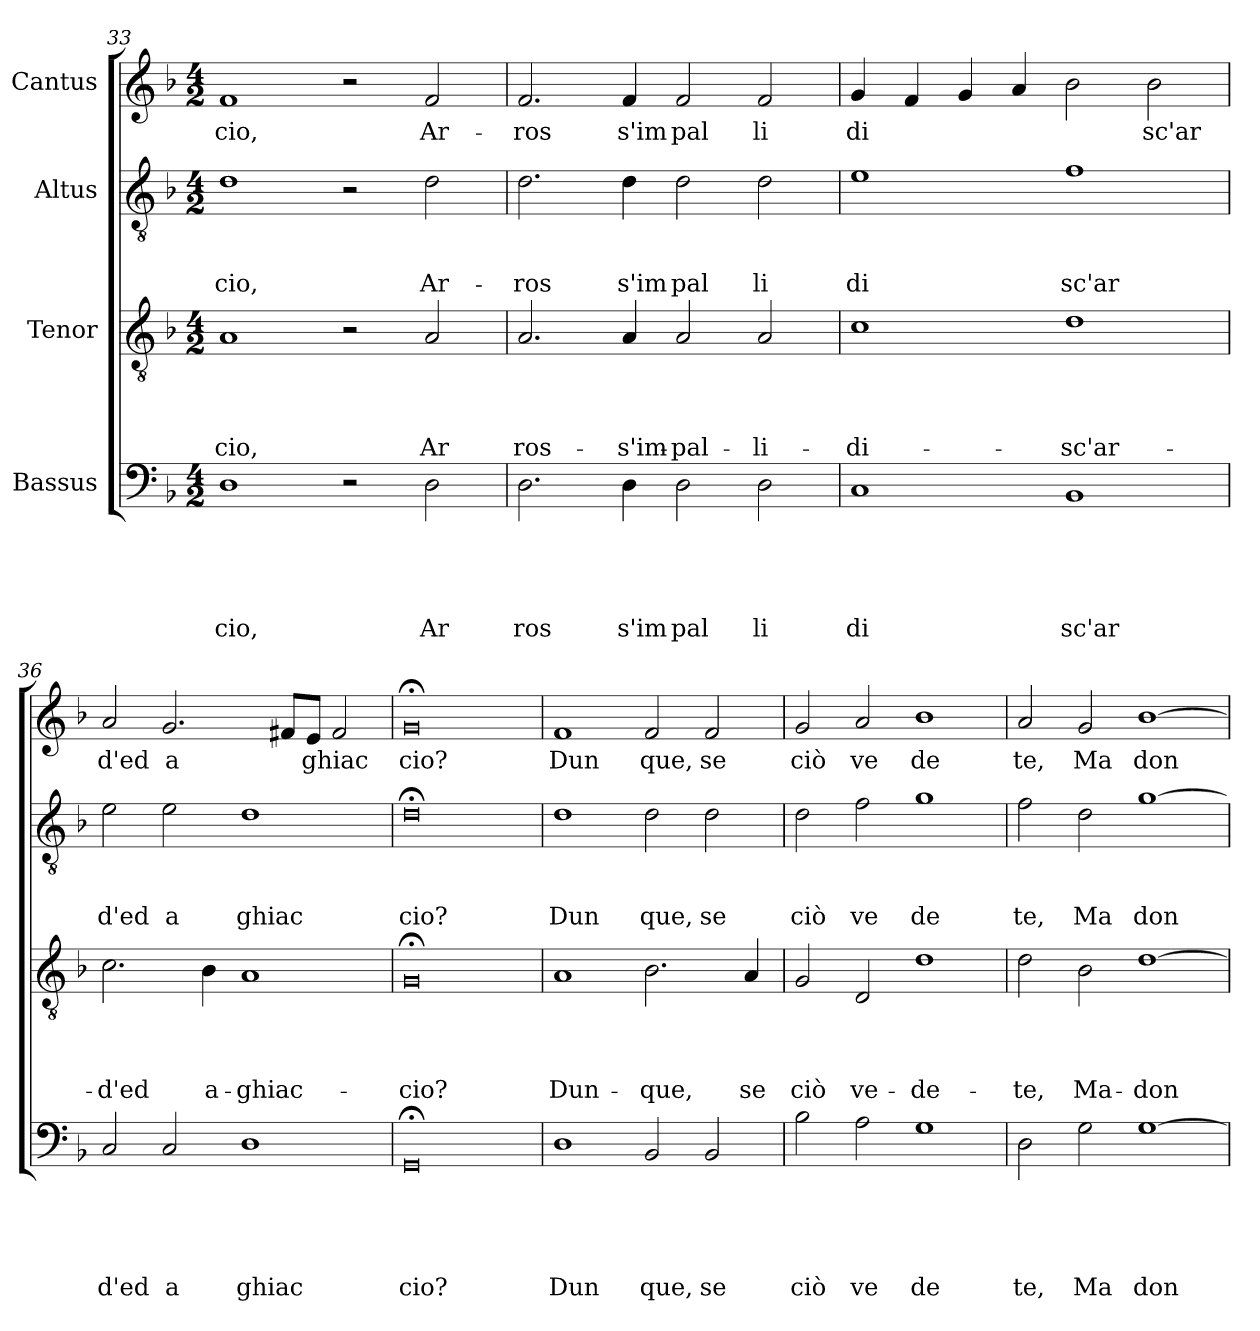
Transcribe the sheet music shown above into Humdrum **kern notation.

**kern	**text	**text	**text	**text	**text	**kern	**text	**text	**text	**text	**kern	**text	**text	**text	**kern	**text
*part4	*part4	*part4	*part4	*part4	*part4	*part3	*part3	*part3	*part3	*part3	*part2	*part2	*part2	*part2	*part1	*part1
*staff4	*staff4	*staff4	*staff4	*staff4	*staff4	*staff3	*staff3	*staff3	*staff3	*staff3	*staff2	*staff2	*staff2	*staff2	*staff1	*staff1
*I"Bassus	*	*	*	*	*	*I"Tenor	*	*	*	*	*I"Altus	*	*	*	*I"Cantus	*
*clefF4	*	*	*	*	*	*clefGv2	*	*	*	*	*clefGv2	*	*	*	*clefG2	*
*k[b-]	*	*	*	*	*	*k[b-]	*	*	*	*	*k[b-]	*	*	*	*k[b-]	*
*F:	*	*	*	*	*	*F:	*	*	*	*	*F:	*	*	*	*F:	*
*M4/2	*	*	*	*	*	*M4/2	*	*	*	*	*M4/2	*	*	*	*M4/2	*
=33	=33	=33	=33	=33	=33	=33	=33	=33	=33	=33	=33	=33	=33	=33	=33	=33
!	!	!	!	!	!LO:LY:b	!	!	!	!	!LO:LY:b	!	!	!	!LO:LY:b	!	!LO:LY:b
1D	.	.	.	.	cio,	1A	.	.	.	cio,	1d	.	.	-cio,	1f	-cio,
2r	.	.	.	.	.	2r	.	.	.	.	2r	.	.	.	2r	.
!	!	!	!	!	!LO:LY:b	!	!	!	!	!LO:LY:b	!	!	!	!LO:LY:b	!	!LO:LY:b
2D\	.	.	.	.	Ar	2A/	.	.	.	Ar	2d\	.	.	Ar-	2f/	Ar-
!!LO:PB:g=z
=34	=34	=34	=34	=34	=34	=34	=34	=34	=34	=34	=34	=34	=34	=34	=34	=34
!	!	!	!	!	!LO:LY:b	!	!	!	!	!LO:LY:b	!	!	!	!LO:LY:b	!	!LO:LY:b
2.D\	.	.	.	.	ros	2.A/	.	.	.	ros-	2.d\	.	.	-ros	2.f/	-ros
!	!	!	!	!	!LO:LY:b	!	!	!	!	!LO:LY:b	!	!	!	!LO:LY:b	!	!LO:LY:b
4D\	.	.	.	.	s'im	4A/	.	.	.	-s'im-	4d\	.	.	s'im	4f/	s'im
!	!	!	!	!	!LO:LY:b	!	!	!	!	!LO:LY:b	!	!	!	!LO:LY:b	!	!LO:LY:b
2D\	.	.	.	.	pal	2A/	.	.	.	-pal-	2d\	.	.	pal	2f/	pal
!	!	!	!	!	!LO:LY:b	!	!	!	!	!LO:LY:b	!	!	!	!LO:LY:b	!	!LO:LY:b
2D\	.	.	.	.	li	2A/	.	.	.	-li-	2d\	.	.	li	2f/	li
=35	=35	=35	=35	=35	=35	=35	=35	=35	=35	=35	=35	=35	=35	=35	=35	=35
!	!	!	!	!	!LO:LY:b	!	!	!	!	!LO:LY:b	!	!	!	!LO:LY:b	!	!LO:LY:b
1C	.	.	.	.	di	1c	.	.	.	-di-	1e	.	.	di	4g/	di
.	.	.	.	.	.	.	.	.	.	.	.	.	.	.	4f/	.
.	.	.	.	.	.	.	.	.	.	.	.	.	.	.	4g/	.
.	.	.	.	.	.	.	.	.	.	.	.	.	.	.	4a/	.
!	!	!	!	!	!LO:LY:b	!	!	!	!	!LO:LY:b	!	!	!	!LO:LY:b	!	!
1BB-	.	.	.	.	sc'ar	1d	.	.	.	-sc'ar-	1f	.	.	sc'ar	2b-\	.
!	!	!	!	!	!	!	!	!	!	!	!	!	!	!	!	!LO:LY:b
.	.	.	.	.	.	.	.	.	.	.	.	.	.	.	2b-\	sc'ar
=36	=36	=36	=36	=36	=36	=36	=36	=36	=36	=36	=36	=36	=36	=36	=36	=36
!	!	!	!	!	!LO:LY:b	!	!	!	!	!LO:LY:b	!	!	!	!LO:LY:b	!	!LO:LY:b
2C/	.	.	.	.	d'ed	2.c\	.	.	.	-d'ed	2e\	.	.	d'ed	2a/	d'ed
!	!	!	!	!	!LO:LY:b	!	!	!	!	!	!	!	!	!LO:LY:b	!	!LO:LY:b
2C/	.	.	.	.	a	.	.	.	.	.	2e\	.	.	a	2.g/	a
!	!	!	!	!	!	!	!	!	!	!LO:LY:b	!	!	!	!	!	!
.	.	.	.	.	.	4B-\	.	.	.	a-	.	.	.	.	.	.
!	!	!	!	!	!LO:LY:b	!	!	!	!	!LO:LY:b	!	!	!	!LO:LY:b	!	!
1D	.	.	.	.	ghiac	1A	.	.	.	-ghiac-	1d	.	.	ghiac	.	.
.	.	.	.	.	.	.	.	.	.	.	.	.	.	.	8f#/L	.
!	!	!	!	!	!	!	!	!	!	!	!	!	!	!	!	!LO:LY:b
.	.	.	.	.	.	.	.	.	.	.	.	.	.	.	8e/J	ghiac
.	.	.	.	.	.	.	.	.	.	.	.	.	.	.	2f#/	.
=37	=37	=37	=37	=37	=37	=37	=37	=37	=37	=37	=37	=37	=37	=37	=37	=37
!	!	!	!	!	!LO:LY:b	!	!	!	!	!LO:LY:b	!	!	!	!LO:LY:b	!	!LO:LY:b
0GG;	.	.	.	.	cio?	0G;	.	.	.	-cio?	0d;<	.	.	cio?	0g;	cio?
=38	=38	=38	=38	=38	=38	=38	=38	=38	=38	=38	=38	=38	=38	=38	=38	=38
!	!	!	!	!	!LO:LY:b	!	!	!	!	!LO:LY:b	!	!	!	!LO:LY:b	!	!LO:LY:b
1D	.	.	.	.	Dun	1A	.	.	.	Dun-	1d	.	.	Dun	1f	Dun
!	!	!	!	!	!LO:LY:b	!	!	!	!	!LO:LY:b	!	!	!	!LO:LY:b	!	!LO:LY:b
2BB-/	.	.	.	.	que,	2.B-\	.	.	.	-que,	2d\	.	.	que,	2f/	que,
!	!	!	!	!	!LO:LY:b	!	!	!	!	!	!	!	!	!LO:LY:b	!	!LO:LY:b
2BB-/	.	.	.	.	se	.	.	.	.	.	2d\	.	.	se	2f/	se
!	!	!	!	!	!	!	!	!	!	!LO:LY:b	!	!	!	!	!	!
.	.	.	.	.	.	4A/	.	.	.	se	.	.	.	.	.	.
=39	=39	=39	=39	=39	=39	=39	=39	=39	=39	=39	=39	=39	=39	=39	=39	=39
!	!	!	!	!	!LO:LY:b	!	!	!	!	!LO:LY:b	!	!	!	!LO:LY:b	!	!LO:LY:b
2B-\	.	.	.	.	ciò	2G/	.	.	.	ciò	2d\	.	.	ciò	2g/	ciò
!	!	!	!	!	!LO:LY:b	!	!	!	!	!LO:LY:b	!	!	!	!LO:LY:b	!	!LO:LY:b
2A\	.	.	.	.	ve	2D/	.	.	.	ve-	2f\	.	.	ve	2a/	ve
!	!	!	!	!	!LO:LY:b	!	!	!	!	!LO:LY:b	!	!	!	!LO:LY:b	!	!LO:LY:b
1G	.	.	.	.	de	1d	.	.	.	-de-	1g	.	.	de	1b-	de
=40	=40	=40	=40	=40	=40	=40	=40	=40	=40	=40	=40	=40	=40	=40	=40	=40
!	!	!	!	!	!LO:LY:b	!	!	!	!	!LO:LY:b	!	!	!	!LO:LY:b	!	!LO:LY:b
2D\	.	.	.	.	te,	2d\	.	.	.	-te,	2f\	.	.	te,	2a/	te,
!	!	!	!	!	!LO:LY:b	!	!	!	!	!LO:LY:b	!	!	!	!LO:LY:b	!	!LO:LY:b
2G\	.	.	.	.	Ma	2B-\	.	.	.	Ma-	2d\	.	.	Ma	2g/	Ma
!	!	!	!	!	!LO:LY:b	!	!	!	!	!LO:LY:b	!	!	!	!LO:LY:b	!	!LO:LY:b
[>1G	.	.	.	.	don	[>1d	.	.	.	-don-	[>1g	.	.	don	[>1b-	don
=	=	=	=	=	=	=	=	=	=	=	=	=	=	=	=	=
*-	*-	*-	*-	*-	*-	*-	*-	*-	*-	*-	*-	*-	*-	*-	*-	*-
